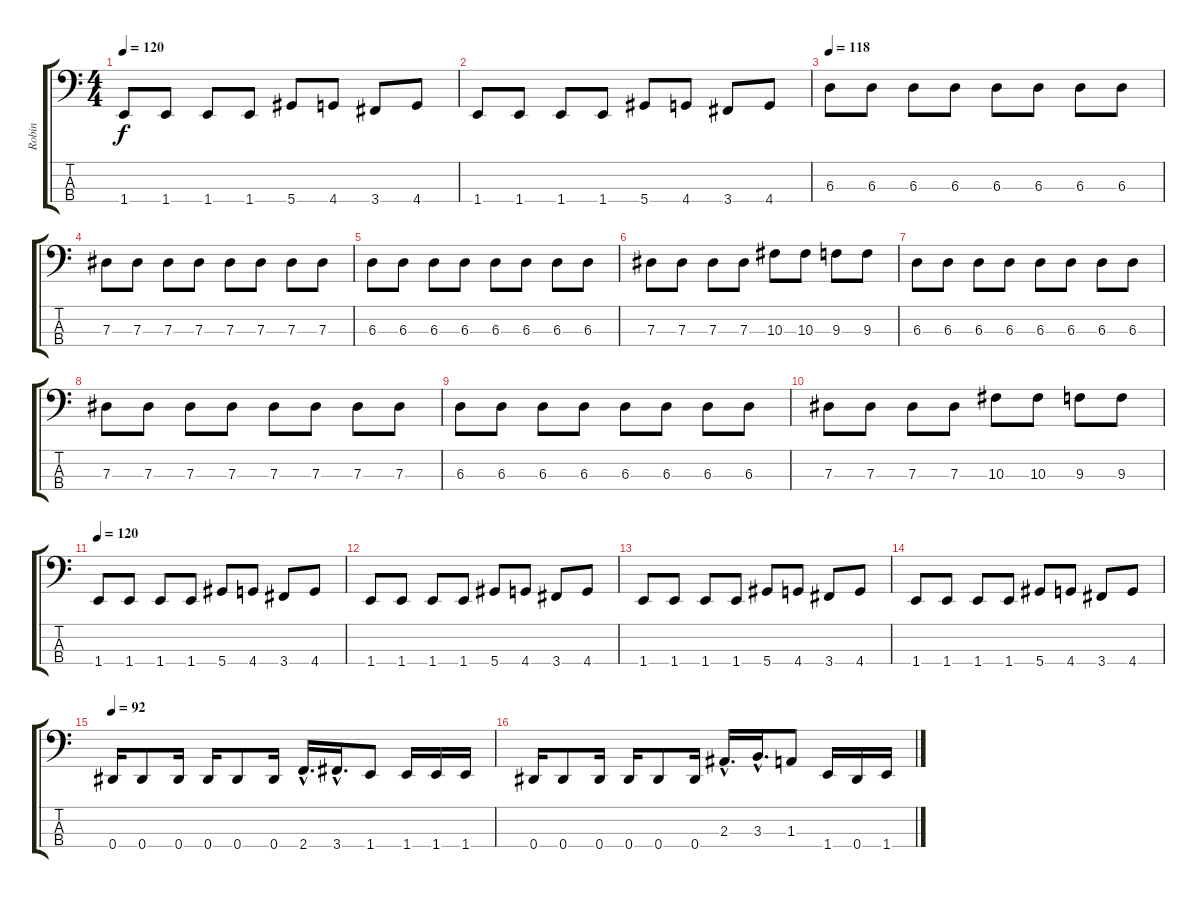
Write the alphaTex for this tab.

\track ("Robin" "Robin") {instrument electricbasspick}
\staff {score tabs}
\tuning (Gb2 Db2 Ab1 Eb1) {hide}
\ts (4 4)
\tempo 120
\clef f4
\ks c
1.4.8{dy f} 1.4.8 1.4.8 1.4.8 5.4.8 4.4.8 3.4.8 4.4.8 |
1.4.8 1.4.8 1.4.8 1.4.8 5.4.8 4.4.8 3.4.8 4.4.8 |
\tempo 118
6.3.8 6.3.8 6.3.8 6.3.8 6.3.8 6.3.8 6.3.8 6.3.8 |
7.3.8 7.3.8 7.3.8 7.3.8 7.3.8 7.3.8 7.3.8 7.3.8 |
6.3.8 6.3.8 6.3.8 6.3.8 6.3.8 6.3.8 6.3.8 6.3.8 |
7.3.8 7.3.8 7.3.8 7.3.8 10.3.8 10.3.8 9.3.8 9.3.8 |
6.3.8 6.3.8 6.3.8 6.3.8 6.3.8 6.3.8 6.3.8 6.3.8 |
7.3.8 7.3.8 7.3.8 7.3.8 7.3.8 7.3.8 7.3.8 7.3.8 |
6.3.8 6.3.8 6.3.8 6.3.8 6.3.8 6.3.8 6.3.8 6.3.8 |
7.3.8 7.3.8 7.3.8 7.3.8 10.3.8 10.3.8 9.3.8 9.3.8 |
\tempo 120
1.4.8 1.4.8 1.4.8 1.4.8 5.4.8 4.4.8 3.4.8 4.4.8 |
1.4.8 1.4.8 1.4.8 1.4.8 5.4.8 4.4.8 3.4.8 4.4.8 |
1.4.8 1.4.8 1.4.8 1.4.8 5.4.8 4.4.8 3.4.8 4.4.8 |
1.4.8 1.4.8 1.4.8 1.4.8 5.4.8 4.4.8 3.4.8 4.4.8 |
\tempo 92
0.4.16 0.4.8 0.4.16 0.4.16 0.4.8 0.4.16 2.4{hac}.16{d} 3.4{hac}.16{d} 1.4.8 1.4.16 1.4.16 1.4.16 |
0.4.16 0.4.8 0.4.16 0.4.16 0.4.8 0.4.16 2.3{hac}.16{d} 3.3{hac}.16{d} 1.3.8 1.4.16 0.4.16 1.4.16
